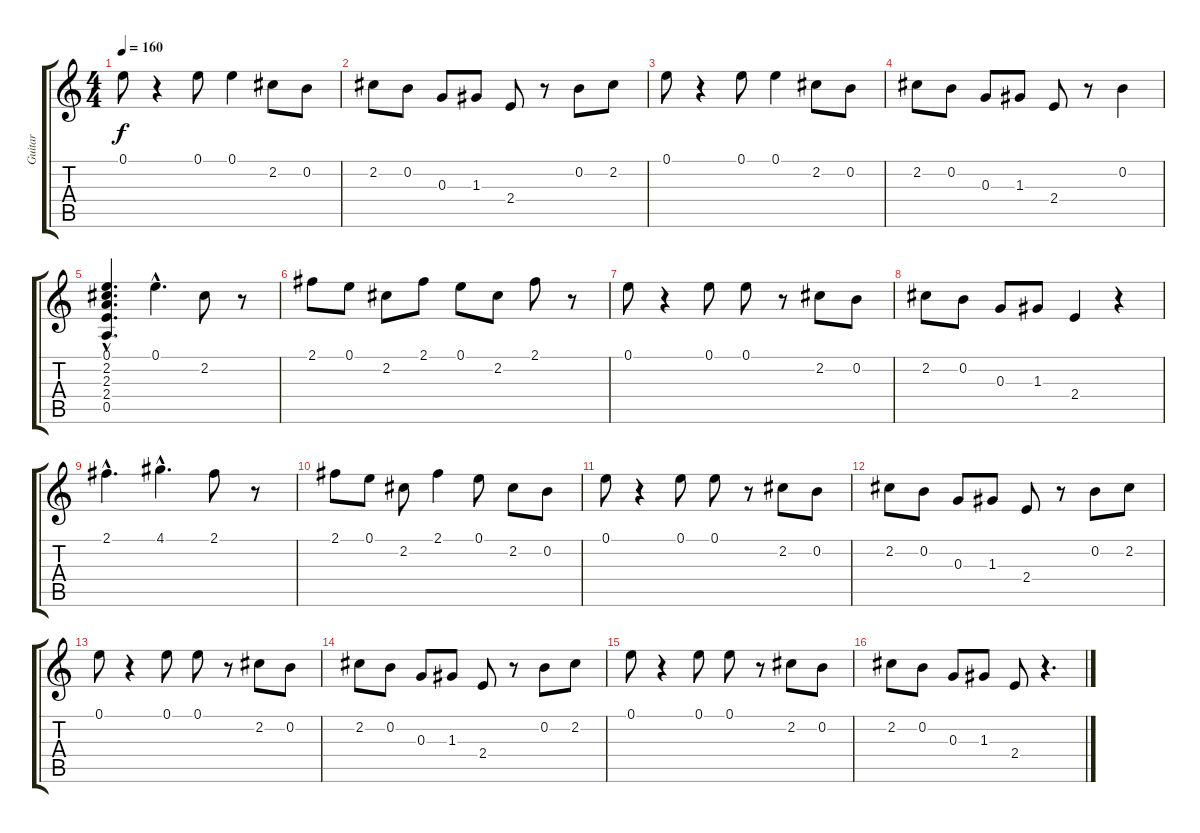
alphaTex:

\track ("Guitar" "Guitar") {instrument electricguitarclean}
\staff {score tabs}
\tuning (E4 B3 G3 D3 A2 E2) {hide}
\ts (4 4)
\tempo 160
\clef g2
\ks c
0.1.8{dy f} r.4 0.1.8 0.1.4 2.2.8 0.2.8 |
2.2.8 0.2.8 0.3.8 1.3.8 2.4.8 r.8 0.2.8 2.2.8 |
0.1.8 r.4 0.1.8 0.1.4 2.2.8 0.2.8 |
2.2.8 0.2.8 0.3.8 1.3.8 2.4.8 r.8 0.2.4 |
(0.1{hac} 2.2{hac} 2.3{hac} 2.4{hac} 0.5{hac}).4{d} 0.1{hac}.4{d} 2.2.8 r.8 |
2.1.8 0.1.8 2.2.8 2.1.8 0.1.8 2.2.8 2.1.8 r.8 |
0.1.8 r.4 0.1.8 0.1.8 r.8 2.2.8 0.2.8 |
2.2.8 0.2.8 0.3.8 1.3.8 2.4.4 r.4 |
2.1{hac}.4{d} 4.1{hac}.4{d} 2.1.8 r.8 |
2.1.8 0.1.8 2.2.8 2.1.4 0.1.8 2.2.8 0.2.8 |
0.1.8 r.4 0.1.8 0.1.8 r.8 2.2.8 0.2.8 |
2.2.8 0.2.8 0.3.8 1.3.8 2.4.8 r.8 0.2.8 2.2.8 |
0.1.8 r.4 0.1.8 0.1.8 r.8 2.2.8 0.2.8 |
2.2.8 0.2.8 0.3.8 1.3.8 2.4.8 r.8 0.2.8 2.2.8 |
0.1.8 r.4 0.1.8 0.1.8 r.8 2.2.8 0.2.8 |
2.2.8 0.2.8 0.3.8 1.3.8 2.4.8 r.4{d}
